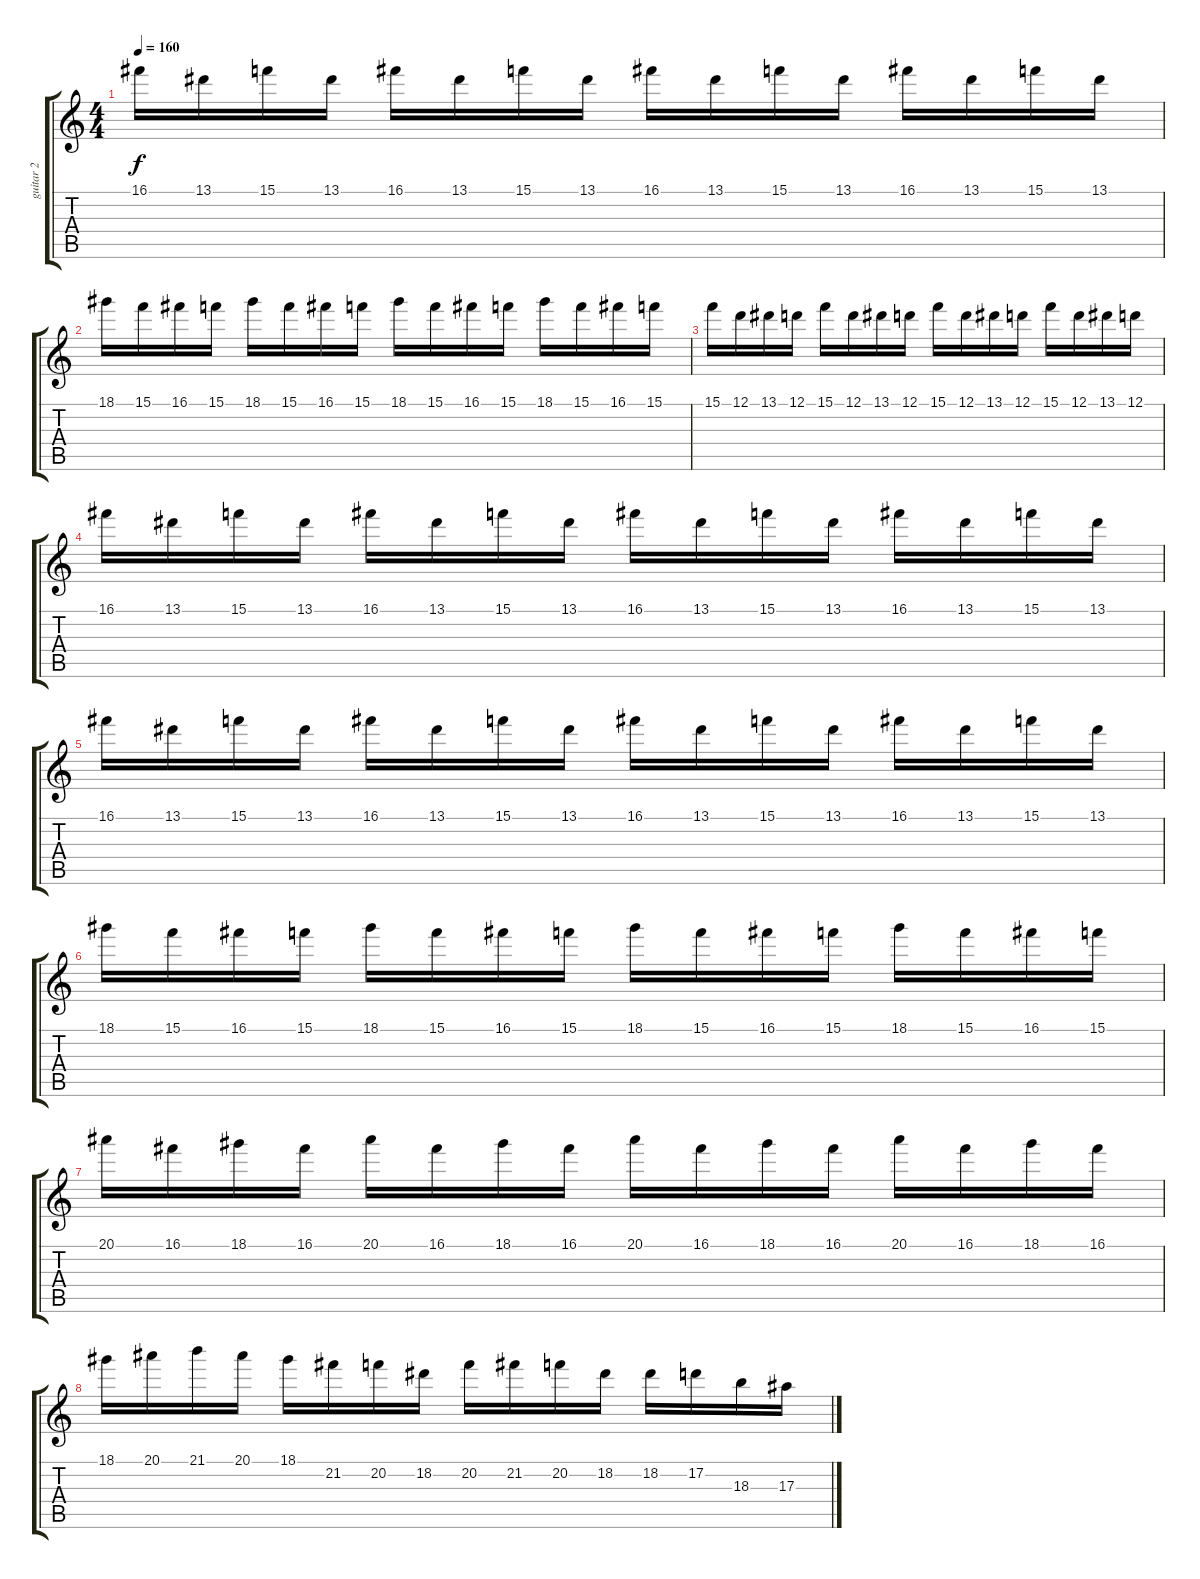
\track ("guitar 2" "guitar 2") {instrument distortionguitar}
\staff {score tabs}
\tuning (D4 A3 F3 C3 G2 D2) {hide}
\ts (4 4)
\tempo 160
\clef g2
\ks c
16.1.16{dy f} 13.1.16 15.1.16 13.1.16 16.1.16 13.1.16 15.1.16 13.1.16 16.1.16 13.1.16 15.1.16 13.1.16 16.1.16 13.1.16 15.1.16 13.1.16 |
18.1.16 15.1.16 16.1.16 15.1.16 18.1.16 15.1.16 16.1.16 15.1.16 18.1.16 15.1.16 16.1.16 15.1.16 18.1.16 15.1.16 16.1.16 15.1.16 |
15.1.16 12.1.16 13.1.16 12.1.16 15.1.16 12.1.16 13.1.16 12.1.16 15.1.16 12.1.16 13.1.16 12.1.16 15.1.16 12.1.16 13.1.16 12.1.16 |
16.1.16 13.1.16 15.1.16 13.1.16 16.1.16 13.1.16 15.1.16 13.1.16 16.1.16 13.1.16 15.1.16 13.1.16 16.1.16 13.1.16 15.1.16 13.1.16 |
16.1.16 13.1.16 15.1.16 13.1.16 16.1.16 13.1.16 15.1.16 13.1.16 16.1.16 13.1.16 15.1.16 13.1.16 16.1.16 13.1.16 15.1.16 13.1.16 |
18.1.16 15.1.16 16.1.16 15.1.16 18.1.16 15.1.16 16.1.16 15.1.16 18.1.16 15.1.16 16.1.16 15.1.16 18.1.16 15.1.16 16.1.16 15.1.16 |
20.1.16 16.1.16 18.1.16 16.1.16 20.1.16 16.1.16 18.1.16 16.1.16 20.1.16 16.1.16 18.1.16 16.1.16 20.1.16 16.1.16 18.1.16 16.1.16 |
18.1.16 20.1.16 21.1.16 20.1.16 18.1.16 21.2.16 20.2.16 18.2.16 20.2.16 21.2.16 20.2.16 18.2.16 18.2.16 17.2.16 18.3.16 17.3.16
